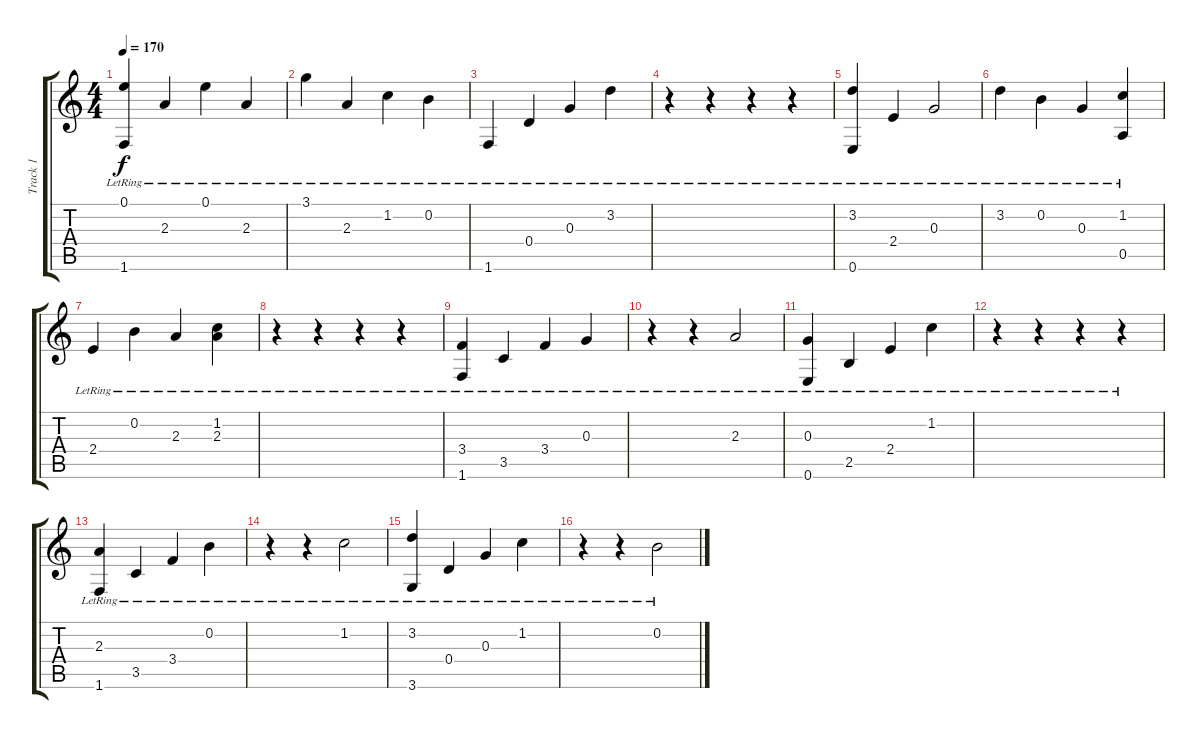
\track ("Track 1" "Track 1") {instrument acousticguitarsteel}
\staff {score tabs}
\tuning (E4 B3 G3 D3 A2 E2) {hide}
\ts (4 4)
\tempo 170
\clef g2
\ks c
(0.1{lr} 1.6{lr}).4{dy f} 2.3{lr}.4 0.1{lr}.4 2.3{lr}.4 |
3.1{lr}.4 2.3{lr}.4 1.2{lr}.4 0.2{lr}.4 |
1.6{lr}.4 0.4{lr}.4 0.3{lr}.4 3.2{lr}.4 |
r.4 r.4 r.4 r.4 |
(3.2{lr} 0.6{lr}).4 2.4{lr}.4 0.3{lr}.2 |
3.2{lr}.4 0.2{lr}.4 0.3{lr}.4 (1.2{lr} 0.5{lr}).4 |
2.4{lr}.4 0.2{lr}.4 2.3{lr}.4 (1.2{lr} 2.3{lr}).4 |
r.4 r.4 r.4 r.4 |
(3.4{lr} 1.6{lr}).4 3.5{lr}.4 3.4{lr}.4 0.3{lr}.4 |
r.4 r.4 2.3{lr}.2 |
(0.3{lr} 0.6{lr}).4 2.5{lr}.4 2.4{lr}.4 1.2{lr}.4 |
r.4 r.4 r.4 r.4 |
(2.3{lr} 1.6{lr}).4 3.5{lr}.4 3.4{lr}.4 0.2{lr}.4 |
r.4 r.4 1.2{lr}.2 |
(3.2{lr} 3.6{lr}).4 0.4{lr}.4 0.3{lr}.4 1.2{lr}.4 |
r.4 r.4 0.2{lr}.2
